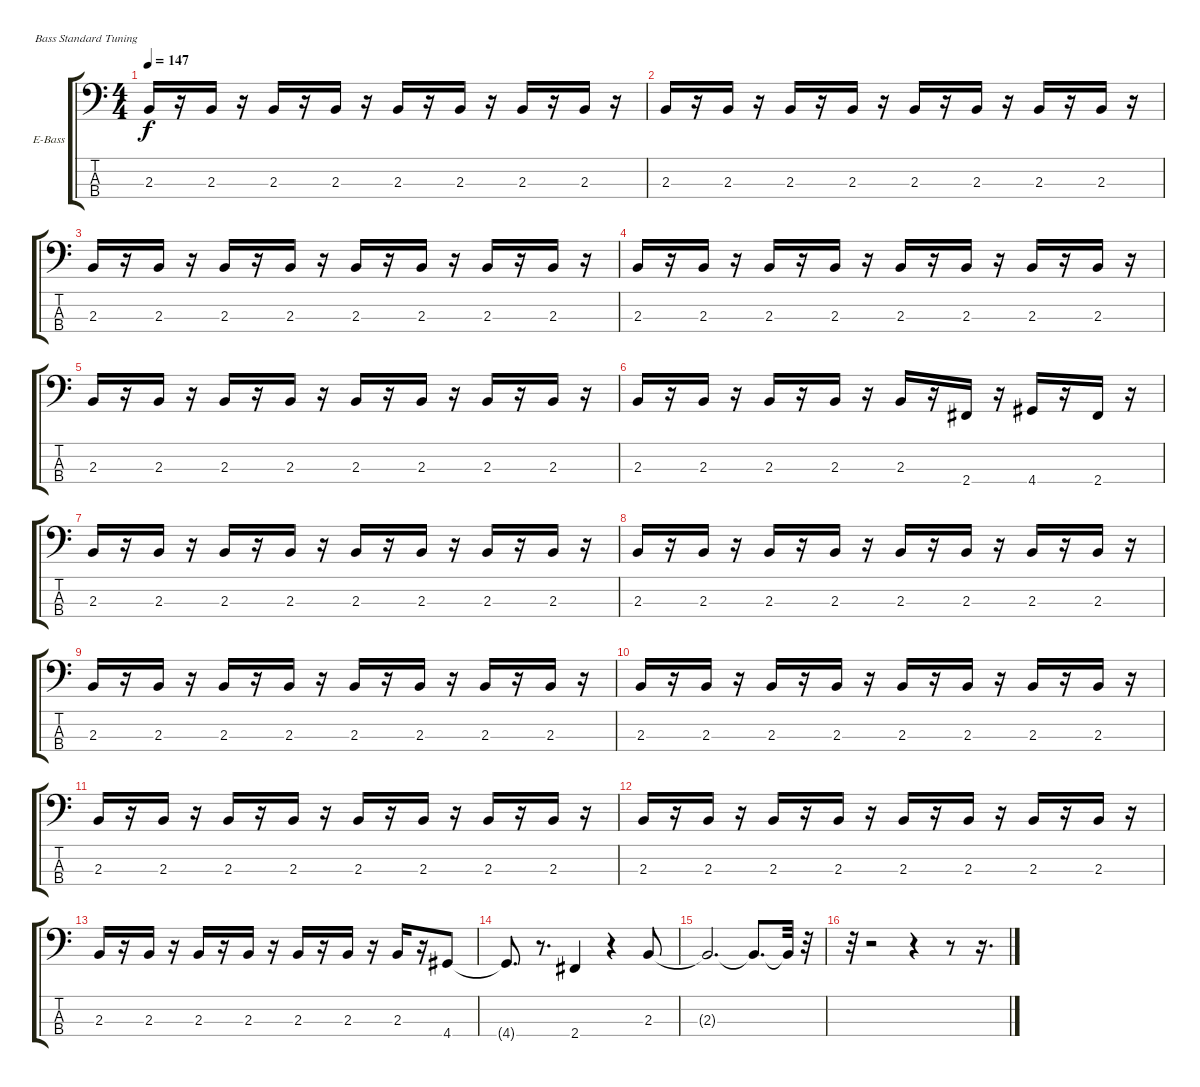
\bracketExtendMode groupsimilarinstruments
\firstSystemTrackNameOrientation horizontal
\otherSystemsTrackNameOrientation horizontal
\track ("Bass" "E-Bass") {instrument electricbasspick}
\staff {score tabs}
\tuning (G2 D2 A1 E1)
\ts (4 4)
\tempo 147
\clef f4
\ks c
2.3.16{dy f} r.16 2.3.16 r.16 2.3.16 r.16 2.3.16 r.16 2.3.16 r.16 2.3.16 r.16 2.3.16 r.16 2.3.16 r.16 |
2.3.16 r.16 2.3.16 r.16 2.3.16 r.16 2.3.16 r.16 2.3.16 r.16 2.3.16 r.16 2.3.16 r.16 2.3.16 r.16 |
2.3.16 r.16 2.3.16 r.16 2.3.16 r.16 2.3.16 r.16 2.3.16 r.16 2.3.16 r.16 2.3.16 r.16 2.3.16 r.16 |
2.3.16 r.16 2.3.16 r.16 2.3.16 r.16 2.3.16 r.16 2.3.16 r.16 2.3.16 r.16 2.3.16 r.16 2.3.16 r.16 |
2.3.16 r.16 2.3.16 r.16 2.3.16 r.16 2.3.16 r.16 2.3.16 r.16 2.3.16 r.16 2.3.16 r.16 2.3.16 r.16 |
2.3.16 r.16 2.3.16 r.16 2.3.16 r.16 2.3.16 r.16 2.3.16 r.16 2.4.16 r.16 4.4.16 r.16 2.4.16 r.16 |
2.3.16 r.16 2.3.16 r.16 2.3.16 r.16 2.3.16 r.16 2.3.16 r.16 2.3.16 r.16 2.3.16 r.16 2.3.16 r.16 |
2.3.16 r.16 2.3.16 r.16 2.3.16 r.16 2.3.16 r.16 2.3.16 r.16 2.3.16 r.16 2.3.16 r.16 2.3.16 r.16 |
2.3.16 r.16 2.3.16 r.16 2.3.16 r.16 2.3.16 r.16 2.3.16 r.16 2.3.16 r.16 2.3.16 r.16 2.3.16 r.16 |
2.3.16 r.16 2.3.16 r.16 2.3.16 r.16 2.3.16 r.16 2.3.16 r.16 2.3.16 r.16 2.3.16 r.16 2.3.16 r.16 |
2.3.16 r.16 2.3.16 r.16 2.3.16 r.16 2.3.16 r.16 2.3.16 r.16 2.3.16 r.16 2.3.16 r.16 2.3.16 r.16 |
2.3.16 r.16 2.3.16 r.16 2.3.16 r.16 2.3.16 r.16 2.3.16 r.16 2.3.16 r.16 2.3.16 r.16 2.3.16 r.16 |
2.3.16 r.16 2.3.16 r.16 2.3.16 r.16 2.3.16 r.16 2.3.16 r.16 2.3.16 r.16 2.3.16 r.16 4.4.8 |
4.4{t}.8{d} r.8{d} 2.4.4 r.4 2.3.8 |
2.3{t}.2{d} 2.3{t}.8{d} 2.3{t}.32 r.32 |
r.32 r.2 r.4 r.8 r.16{d}
